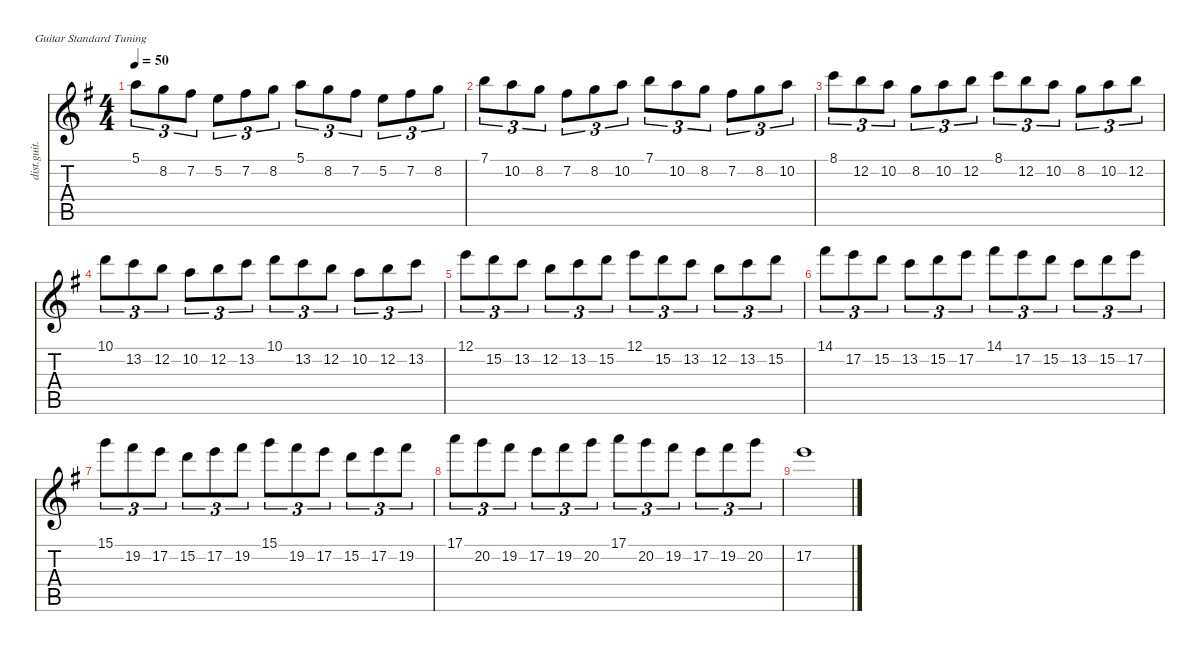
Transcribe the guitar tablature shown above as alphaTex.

\defaultSystemsLayout 4
\hideDynamics
\bracketExtendMode nobrackets
\track ("Distortion Guitar" "dist.guit.") {instrument distortionguitar}
\staff {score tabs}
\tuning (E4 B3 G3 D3 A2 E2)
\ts (4 4)
\tempo 50
\clef g2
\ks g
5.1{acc forcenatural}.8{tu (3 2) dy mf instrument distortionguitar beam Down} 8.2{acc forcenatural}.8{tu (3 2) beam Down} 7.2{acc #}.8{tu (3 2) beam Down} 5.2{acc forcenatural}.8{tu (3 2) beam Down} 7.2{acc #}.8{tu (3 2) beam Down} 8.2{acc forcenatural}.8{tu (3 2) beam Down} 5.1{acc forcenatural}.8{tu (3 2) beam Down} 8.2{acc forcenatural}.8{tu (3 2) beam Down} 7.2{acc #}.8{tu (3 2) beam Down} 5.2{acc forcenatural}.8{tu (3 2) beam Down} 7.2{acc #}.8{tu (3 2) beam Down} 8.2{acc forcenatural}.8{tu (3 2) beam Down} |
7.1{acc forcenatural}.8{tu (3 2) beam Down} 10.2{acc forcenatural}.8{tu (3 2) beam Down} 8.2{acc forcenatural}.8{tu (3 2) beam Down} 7.2{acc #}.8{tu (3 2) beam Down} 8.2{acc forcenatural}.8{tu (3 2) beam Down} 10.2{acc forcenatural}.8{tu (3 2) beam Down} 7.1{acc forcenatural}.8{tu (3 2) beam Down} 10.2{acc forcenatural}.8{tu (3 2) beam Down} 8.2{acc forcenatural}.8{tu (3 2) beam Down} 7.2{acc #}.8{tu (3 2) beam Down} 8.2{acc forcenatural}.8{tu (3 2) beam Down} 10.2{acc forcenatural}.8{tu (3 2) beam Down} |
8.1{acc forcenatural}.8{tu (3 2) beam Down} 12.2{acc forcenatural}.8{tu (3 2) beam Down} 10.2{acc forcenatural}.8{tu (3 2) beam Down} 8.2{acc forcenatural}.8{tu (3 2) beam Down} 10.2{acc forcenatural}.8{tu (3 2) beam Down} 12.2{acc forcenatural}.8{tu (3 2) beam Down} 8.1{acc forcenatural}.8{tu (3 2) beam Down} 12.2{acc forcenatural}.8{tu (3 2) beam Down} 10.2{acc forcenatural}.8{tu (3 2) beam Down} 8.2{acc forcenatural}.8{tu (3 2) beam Down} 10.2{acc forcenatural}.8{tu (3 2) beam Down} 12.2{acc forcenatural}.8{tu (3 2) beam Down} |
10.1{acc forcenatural}.8{tu (3 2) beam Down} 13.2{acc forcenatural}.8{tu (3 2) beam Down} 12.2{acc forcenatural}.8{tu (3 2) beam Down} 10.2{acc forcenatural}.8{tu (3 2) beam Down} 12.2{acc forcenatural}.8{tu (3 2) beam Down} 13.2{acc forcenatural}.8{tu (3 2) beam Down} 10.1{acc forcenatural}.8{tu (3 2) beam Down} 13.2{acc forcenatural}.8{tu (3 2) beam Down} 12.2{acc forcenatural}.8{tu (3 2) beam Down} 10.2{acc forcenatural}.8{tu (3 2) beam Down} 12.2{acc forcenatural}.8{tu (3 2) beam Down} 13.2{acc forcenatural}.8{tu (3 2) beam Down} |
12.1{acc forcenatural}.8{tu (3 2) beam Down} 15.2{acc forcenatural}.8{tu (3 2) beam Down} 13.2{acc forcenatural}.8{tu (3 2) beam Down} 12.2{acc forcenatural}.8{tu (3 2) beam Down} 13.2{acc forcenatural}.8{tu (3 2) beam Down} 15.2{acc forcenatural}.8{tu (3 2) beam Down} 12.1{acc forcenatural}.8{tu (3 2) beam Down} 15.2{acc forcenatural}.8{tu (3 2) beam Down} 13.2{acc forcenatural}.8{tu (3 2) beam Down} 12.2{acc forcenatural}.8{tu (3 2) beam Down} 13.2{acc forcenatural}.8{tu (3 2) beam Down} 15.2{acc forcenatural}.8{tu (3 2) beam Down} |
14.1{acc #}.8{tu (3 2) beam Down} 17.2{acc forcenatural}.8{tu (3 2) beam Down} 15.2{acc forcenatural}.8{tu (3 2) beam Down} 13.2{acc forcenatural}.8{tu (3 2) beam Down} 15.2{acc forcenatural}.8{tu (3 2) beam Down} 17.2{acc forcenatural}.8{tu (3 2) beam Down} 14.1{acc #}.8{tu (3 2) beam Down} 17.2{acc forcenatural}.8{tu (3 2) beam Down} 15.2{acc forcenatural}.8{tu (3 2) beam Down} 13.2{acc forcenatural}.8{tu (3 2) beam Down} 15.2{acc forcenatural}.8{tu (3 2) beam Down} 17.2{acc forcenatural}.8{tu (3 2) beam Down} |
15.1{acc forcenatural}.8{tu (3 2) beam Down} 19.2{acc #}.8{tu (3 2) beam Down} 17.2{acc forcenatural}.8{tu (3 2) beam Down} 15.2{acc forcenatural}.8{tu (3 2) beam Down} 17.2{acc forcenatural}.8{tu (3 2) beam Down} 19.2{acc #}.8{tu (3 2) beam Down} 15.1{acc forcenatural}.8{tu (3 2) beam Down} 19.2{acc #}.8{tu (3 2) beam Down} 17.2{acc forcenatural}.8{tu (3 2) beam Down} 15.2{acc forcenatural}.8{tu (3 2) beam Down} 17.2{acc forcenatural}.8{tu (3 2) beam Down} 19.2{acc #}.8{tu (3 2) beam Down} |
17.1{acc forcenatural}.8{tu (3 2) beam Down} 20.2{acc forcenatural}.8{tu (3 2) beam Down} 19.2{acc #}.8{tu (3 2) beam Down} 17.2{acc forcenatural}.8{tu (3 2) beam Down} 19.2{acc #}.8{tu (3 2) beam Down} 20.2{acc forcenatural}.8{tu (3 2) beam Down} 17.1{acc forcenatural}.8{tu (3 2) beam Down} 20.2{acc forcenatural}.8{tu (3 2) beam Down} 19.2{acc #}.8{tu (3 2) beam Down} 17.2{acc forcenatural}.8{tu (3 2) beam Down} 19.2{acc #}.8{tu (3 2) beam Down} 20.2{acc forcenatural}.8{tu (3 2) beam Down} |
17.2{acc forcenatural}.1{beam Down}
